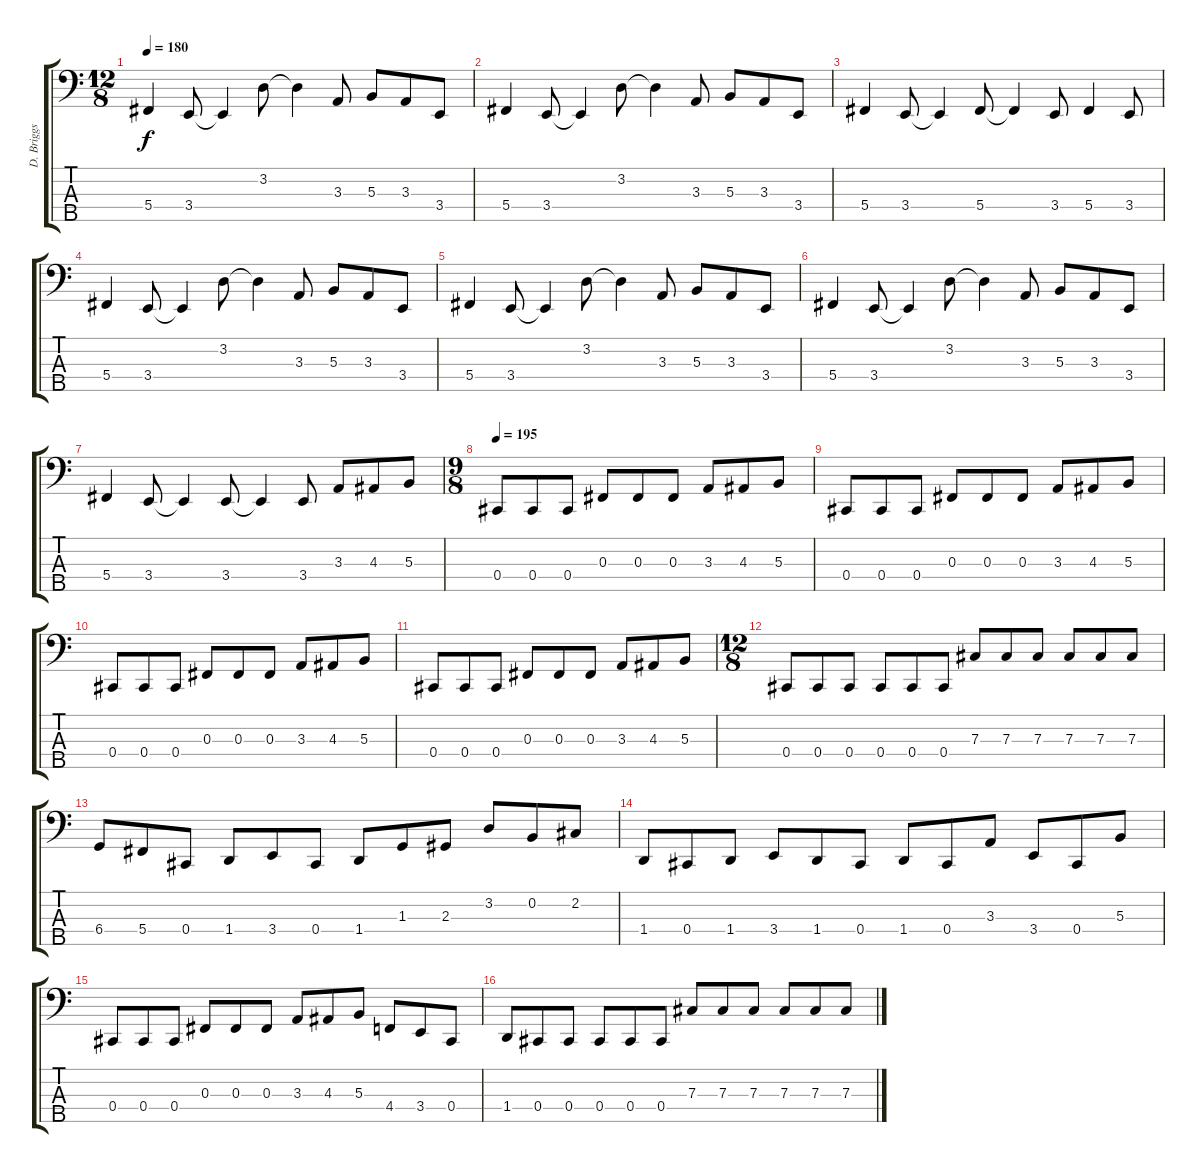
\track ("D. Briggs Bass" "D. Briggs ") {instrument electricbassfinger}
\staff {score tabs}
\tuning (E2 B1 Gb1 Db1 Ab0) {hide}
\ts (12 8)
\tempo 180
\clef f4
\ks c
5.4.4{dy f} 3.4.8 3.4{t}.4 3.2.8 3.2{t}.4 3.3.8 5.3.8 3.3.8 3.4.8 |
5.4.4 3.4.8 3.4{t}.4 3.2.8 3.2{t}.4 3.3.8 5.3.8 3.3.8 3.4.8 |
5.4.4 3.4.8 3.4{t}.4 5.4.8 5.4{t}.4 3.4.8 5.4.4 3.4.8 |
5.4.4 3.4.8 3.4{t}.4 3.2.8 3.2{t}.4 3.3.8 5.3.8 3.3.8 3.4.8 |
5.4.4 3.4.8 3.4{t}.4 3.2.8 3.2{t}.4 3.3.8 5.3.8 3.3.8 3.4.8 |
5.4.4 3.4.8 3.4{t}.4 3.2.8 3.2{t}.4 3.3.8 5.3.8 3.3.8 3.4.8 |
5.4.4 3.4.8 3.4{t}.4 3.4.8 3.4{t}.4 3.4.8 3.3.8 4.3.8 5.3.8 |
\ts (9 8)
\tempo 195
0.4.8 0.4.8 0.4.8 0.3.8 0.3.8 0.3.8 3.3.8 4.3.8 5.3.8 |
0.4.8 0.4.8 0.4.8 0.3.8 0.3.8 0.3.8 3.3.8 4.3.8 5.3.8 |
0.4.8 0.4.8 0.4.8 0.3.8 0.3.8 0.3.8 3.3.8 4.3.8 5.3.8 |
0.4.8 0.4.8 0.4.8 0.3.8 0.3.8 0.3.8 3.3.8 4.3.8 5.3.8 |
\ts (12 8)
0.4.8 0.4.8 0.4.8 0.4.8 0.4.8 0.4.8 7.3.8 7.3.8 7.3.8 7.3.8 7.3.8 7.3.8 |
6.4.8 5.4.8 0.4.8 1.4.8 3.4.8 0.4.8 1.4.8 1.3.8 2.3.8 3.2.8 0.2.8 2.2.8 |
1.4.8 0.4.8 1.4.8 3.4.8 1.4.8 0.4.8 1.4.8 0.4.8 3.3.8 3.4.8 0.4.8 5.3.8 |
0.4.8 0.4.8 0.4.8 0.3.8 0.3.8 0.3.8 3.3.8 4.3.8 5.3.8 4.4.8 3.4.8 0.4.8 |
1.4.8 0.4.8 0.4.8 0.4.8 0.4.8 0.4.8 7.3.8 7.3.8 7.3.8 7.3.8 7.3.8 7.3.8
